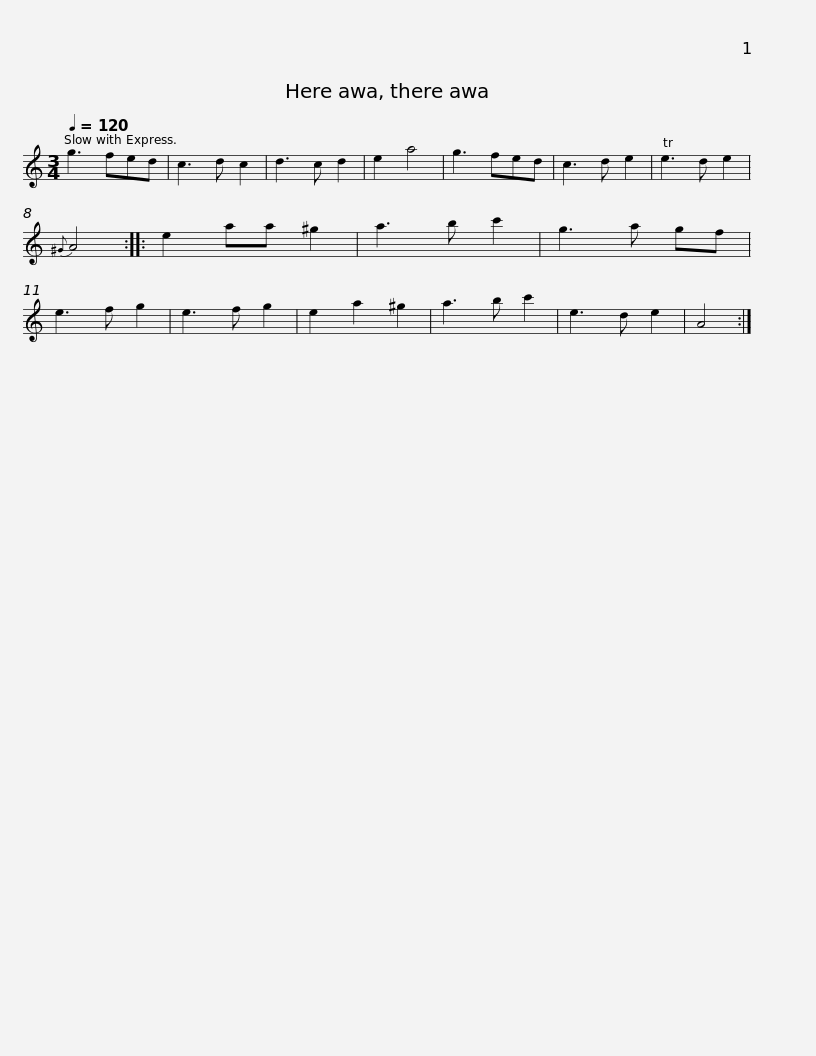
X:1
L:1/8
Q:1/4=120
M:3/4
I:linebreak $
K:C
V:1 treble
V:1
 g3 fed | c3 d c2 | d3 c d2 | e2 a4 | g3 fed | %5
 c3 d e2 | Te3 d e2 |{^G} A4 :: e2 aa ^g2 | a3 b c'2 |$ %10
 g3 a gf | e3 f g2 | e3 f g2 | e2 a2 ^g2 | a3 b c'2 | %15
 e3 d e2 | A4 :| %17
